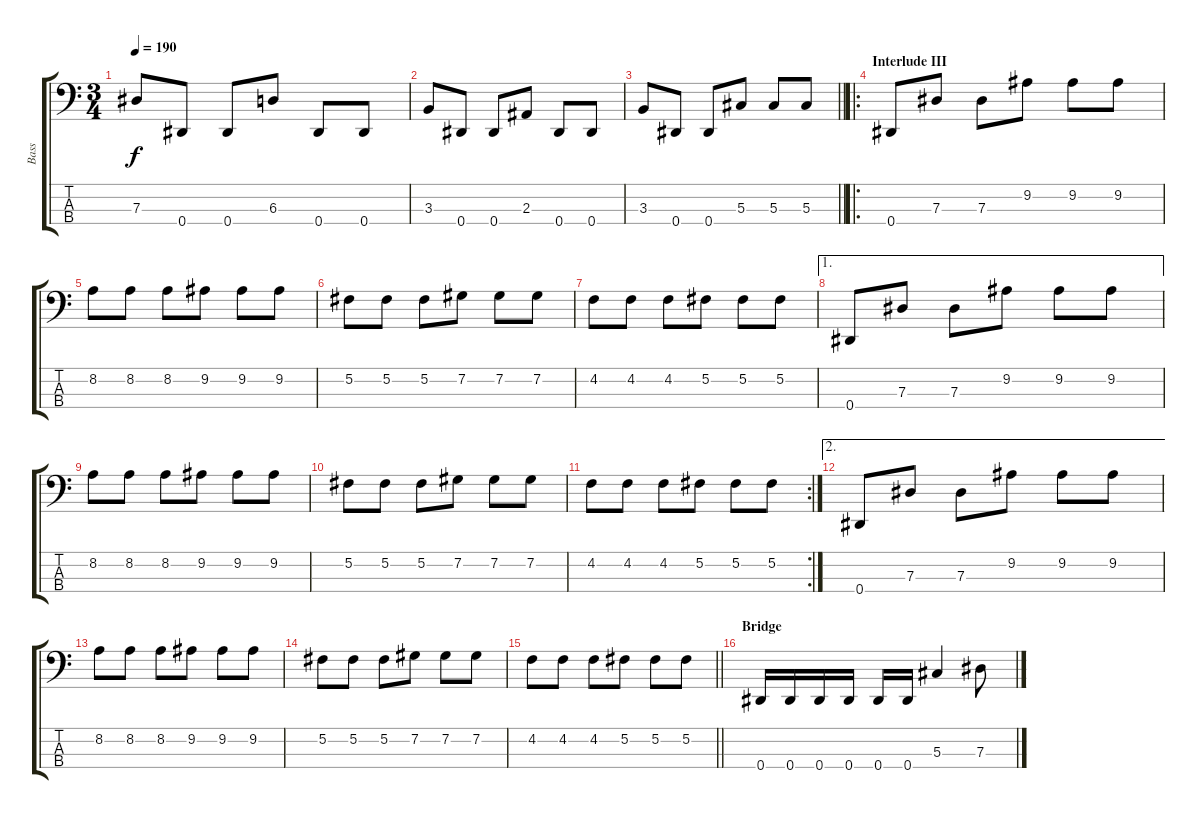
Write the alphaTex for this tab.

\track ("Bass" "Bass") {instrument electricbasspick}
\staff {score tabs}
\tuning (Gb2 Db2 Ab1 Eb1) {hide}
\ts (3 4)
\tempo 190
\clef f4
\ks c
7.3.8{dy f} 0.4.8 0.4.8 6.3.8 0.4.8 0.4.8 |
3.3.8 0.4.8 0.4.8 2.3.8 0.4.8 0.4.8 |
\barLineRight lightlight
3.3.8 0.4.8 0.4.8 5.3.8 5.3.8 5.3.8 |
\ro
\section ("" "Interlude III")
0.4.8 7.3.8 7.3.8 9.2.8 9.2.8 9.2.8 |
8.2.8 8.2.8 8.2.8 9.2.8 9.2.8 9.2.8 |
5.2.8 5.2.8 5.2.8 7.2.8 7.2.8 7.2.8 |
4.2.8 4.2.8 4.2.8 5.2.8 5.2.8 5.2.8 |
\ae 1
0.4.8 7.3.8 7.3.8 9.2.8 9.2.8 9.2.8 |
8.2.8 8.2.8 8.2.8 9.2.8 9.2.8 9.2.8 |
5.2.8 5.2.8 5.2.8 7.2.8 7.2.8 7.2.8 |
\rc 2
4.2.8 4.2.8 4.2.8 5.2.8 5.2.8 5.2.8 |
\ae 2
0.4.8 7.3.8 7.3.8 9.2.8 9.2.8 9.2.8 |
8.2.8 8.2.8 8.2.8 9.2.8 9.2.8 9.2.8 |
5.2.8 5.2.8 5.2.8 7.2.8 7.2.8 7.2.8 |
\barLineRight lightlight
4.2.8 4.2.8 4.2.8 5.2.8 5.2.8 5.2.8 |
\section ("" "Bridge")
0.4.16 0.4.16 0.4.16 0.4.16 0.4.16 0.4.16 5.3.4 7.3.8
